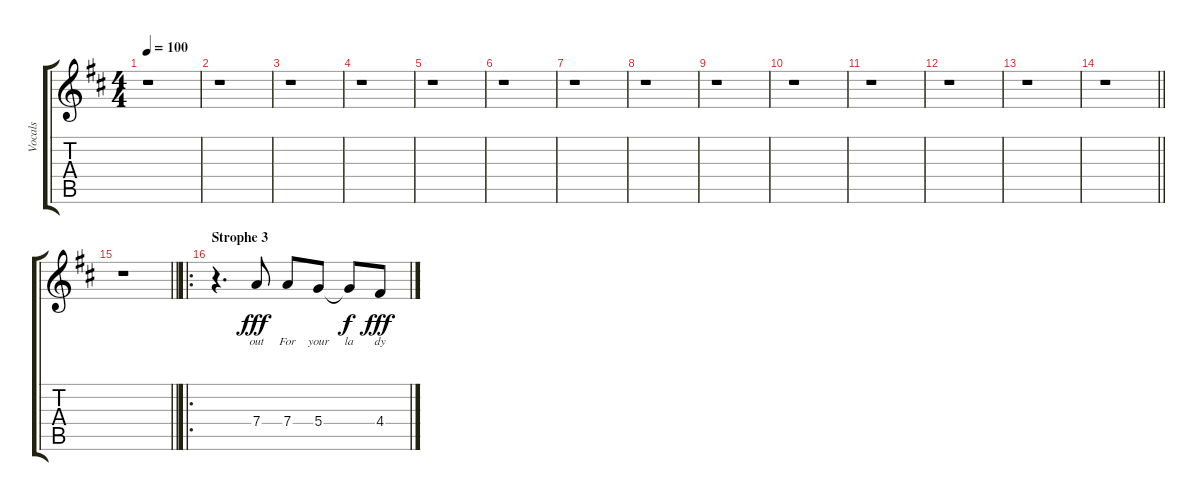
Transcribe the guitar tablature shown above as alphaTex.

\track ("Vocals" "Vocals") {instrument acousticguitarsteel}
\staff {score tabs}
\tuning (E4 B3 G3 D3 A2 E2) {hide}
\ts (4 4)
\tempo 100
\clef g2
\ks d
r.1{dy fff} |
r.1 |
r.1 |
r.1 |
r.1 |
r.1 |
r.1 |
r.1 |
r.1 |
r.1 |
r.1 |
r.1 |
r.1 |
\barLineRight lightlight
r.1 |
\barLineRight lightlight
r.1 |
\ro
\section ("" "Strophe 3")
r.4{d} 7.4.8{lyrics (0 "out") lyrics (1 "") lyrics (2 "") lyrics (3 "") lyrics (4 "")} 7.4.8{lyrics (0 "For") lyrics (1 "") lyrics (2 "") lyrics (3 "") lyrics (4 "")} 5.4.8{lyrics (0 "your") lyrics (1 "") lyrics (2 "") lyrics (3 "") lyrics (4 "")} 5.4{t}.8{lyrics (0 "la") lyrics (1 "") lyrics (2 "") lyrics (3 "") lyrics (4 "") dy f} 4.4.8{lyrics (0 "dy") lyrics (1 "") lyrics (2 "") lyrics (3 "") lyrics (4 "") dy fff}
